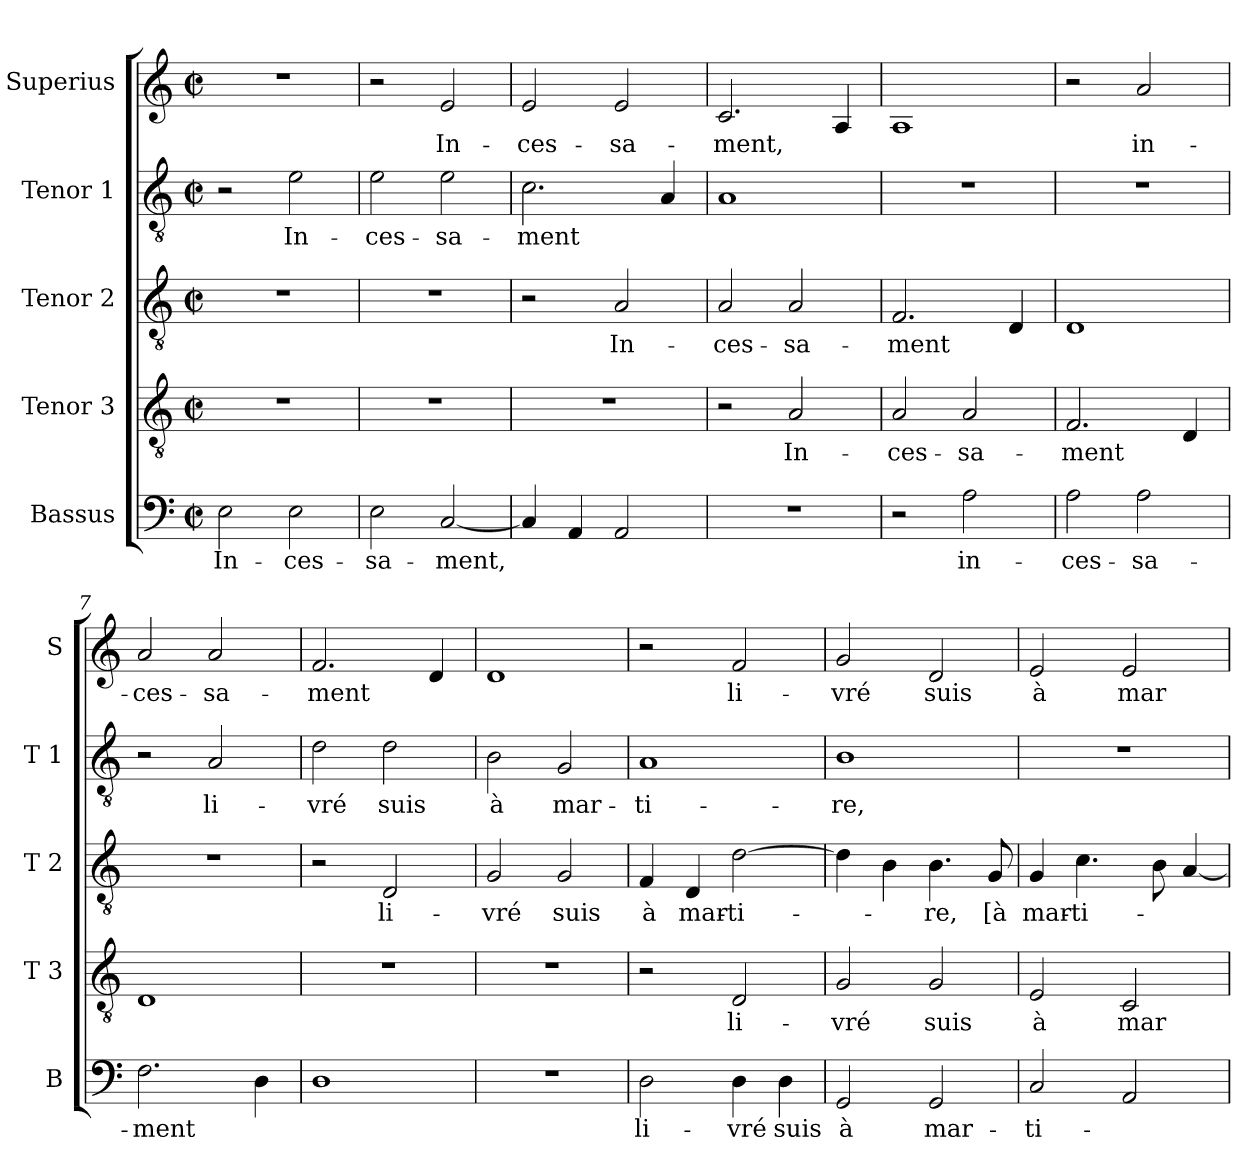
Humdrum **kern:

**kern	**text	**kern	**text	**kern	**text	**kern	**text	**kern	**text
*part5	*part5	*part4	*part4	*part3	*part3	*part2	*part2	*part1	*part1
*staff5	*staff5	*staff4	*staff4	*staff3	*staff3	*staff2	*staff2	*staff1	*staff1
*I"Bassus	*	*I"Tenor 3	*	*I"Tenor 2	*	*I"Tenor 1	*	*I"Superius	*
*I'B	*	*I'T 3	*	*I'T 2	*	*I'T 1	*	*I'S	*
*clefF4	*	*clefGv2	*	*clefGv2	*	*clefGv2	*	*clefG2	*
*k[]	*	*k[]	*	*k[]	*	*k[]	*	*k[]	*
*M2/2	*	*M2/2	*	*M2/2	*	*M2/2	*	*M2/2	*
*met(c|)	*	*met(c|)	*	*met(c|)	*	*met(c|)	*	*met(c|)	*
*MM130	*	*MM130	*	*MM130	*	*MM130	*	*MM130	*
=1	=1	=1	=1	=1	=1	=1	=1	=1	=1
!	!LO:LY:b	!	!	!	!	!	!	!	!
2E\	In-	1r	.	1r	.	2r	.	1r	.
!	!LO:LY:b	!	!	!	!	!	!LO:LY:b	!	!
2E\	-ces-	.	.	.	.	2e\	In-	.	.
=2	=2	=2	=2	=2	=2	=2	=2	=2	=2
!	!LO:LY:b	!	!	!	!	!	!LO:LY:b	!	!
2E\	-sa-	1r	.	1r	.	2e\	-ces-	2r	.
!	!LO:LY:b	!	!	!	!	!	!LO:LY:b	!	!LO:LY:b
[2C/	-ment,	.	.	.	.	2e\	-sa-	2e/	In-
=3	=3	=3	=3	=3	=3	=3	=3	=3	=3
!	!	!	!	!	!	!	!LO:LY:b	!	!LO:LY:b
4C/]	.	1r	.	2r	.	2.c\	-ment	2e/	-ces-
4AA/	.	.	.	.	.	.	.	.	.
!	!	!	!	!	!LO:LY:b	!	!	!	!LO:LY:b
2AA/	.	.	.	2A/	In-	.	.	2e/	-sa-
.	.	.	.	.	.	4A/	.	.	.
=4	=4	=4	=4	=4	=4	=4	=4	=4	=4
!	!	!	!	!	!LO:LY:b	!	!	!	!LO:LY:b
1r	.	2r	.	2A/	-ces-	1A	.	2.c/	-ment,
!	!	!	!LO:LY:b	!	!LO:LY:b	!	!	!	!
.	.	2A/	In-	2A/	-sa-	.	.	.	.
.	.	.	.	.	.	.	.	4A/	.
=5	=5	=5	=5	=5	=5	=5	=5	=5	=5
!	!	!	!LO:LY:b	!	!LO:LY:b	!	!	!	!
2r	.	2A/	-ces-	2.F/	-ment	1r	.	1A	.
!	!LO:LY:b	!	!LO:LY:b	!	!	!	!	!	!
2A\	in-	2A/	-sa-	.	.	.	.	.	.
.	.	.	.	4D/	.	.	.	.	.
!!LO:LB:g=z
=6	=6	=6	=6	=6	=6	=6	=6	=6	=6
!	!LO:LY:b	!	!LO:LY:b	!	!	!	!	!	!
2A\	-ces-	2.F/	-ment	1D	.	1r	.	2r	.
!	!LO:LY:b	!	!	!	!	!	!	!	!LO:LY:b
2A\	-sa-	.	.	.	.	.	.	2a/	in-
.	.	4D/	.	.	.	.	.	.	.
=7	=7	=7	=7	=7	=7	=7	=7	=7	=7
!	!LO:LY:b	!	!	!	!	!	!	!	!LO:LY:b
2.F\	-ment	1D	.	1r	.	2r	.	2a/	-ces-
!	!	!	!	!	!	!	!LO:LY:b	!	!LO:LY:b
.	.	.	.	.	.	2A/	li-	2a/	-sa-
4D\	.	.	.	.	.	.	.	.	.
=8	=8	=8	=8	=8	=8	=8	=8	=8	=8
!	!	!	!	!	!	!	!LO:LY:b	!	!LO:LY:b
1D	.	1r	.	2r	.	2d\	-vré	2.f/	-ment
!	!	!	!	!	!LO:LY:b	!	!LO:LY:b	!	!
.	.	.	.	2D/	li-	2d\	suis	.	.
.	.	.	.	.	.	.	.	4d/	.
=9	=9	=9	=9	=9	=9	=9	=9	=9	=9
!	!	!	!	!	!LO:LY:b	!	!LO:LY:b	!	!
1r	.	1r	.	2G/	-vré	2B\	à	1d	.
!	!	!	!	!	!LO:LY:b	!	!LO:LY:b	!	!
.	.	.	.	2G/	suis	2G/	mar-	.	.
=10	=10	=10	=10	=10	=10	=10	=10	=10	=10
!	!LO:LY:b	!	!	!	!LO:LY:b	!	!LO:LY:b	!	!
2D\	li-	2r	.	4F/	à	1A	-ti-	2r	.
!	!	!	!	!	!LO:LY:b	!	!	!	!
.	.	.	.	4D/	mar-	.	.	.	.
!	!LO:LY:b	!	!LO:LY:b	!	!LO:LY:b	!	!	!	!LO:LY:b
4D\	-vré	2D/	li-	[2d\	-ti-	.	.	2f/	li-
!	!LO:LY:b	!	!	!	!	!	!	!	!
4D\	suis	.	.	.	.	.	.	.	.
=11	=11	=11	=11	=11	=11	=11	=11	=11	=11
!	!LO:LY:b	!	!LO:LY:b	!	!	!	!LO:LY:b	!	!LO:LY:b
2GG/	à	2G/	-vré	4d\]	.	1B	-re,	2g/	-vré
.	.	.	.	4B\	.	.	.	.	.
!	!LO:LY:b	!	!LO:LY:b	!	!LO:LY:b	!	!	!	!LO:LY:b
2GG/	mar-	2G/	suis	4.B\	-re,	.	.	2d/	suis
!	!	!	!	!	!LO:LY:b	!	!	!	!
.	.	.	.	8G/	[à	.	.	.	.
!!LO:PB:g=z
=12	=12	=12	=12	=12	=12	=12	=12	=12	=12
!	!LO:LY:b	!	!LO:LY:b	!	!LO:LY:b	!	!	!	!LO:LY:b
2C/	-ti-	2E/	à	4G/	mar-	1r	.	2e/	à
!	!	!	!	!	!LO:LY:b	!	!	!	!
.	.	.	.	4.c\	-ti-	.	.	.	.
!	!	!	!LO:LY:b	!	!	!	!	!	!LO:LY:b
2AA/	.	2C/	mar-	.	.	.	.	2e/	mar-
.	.	.	.	8B\	.	.	.	.	.
.	.	.	.	[4A/	.	.	.	.	.
=	=	=	=	=	=	=	=	=	=
*-	*-	*-	*-	*-	*-	*-	*-	*-	*-
